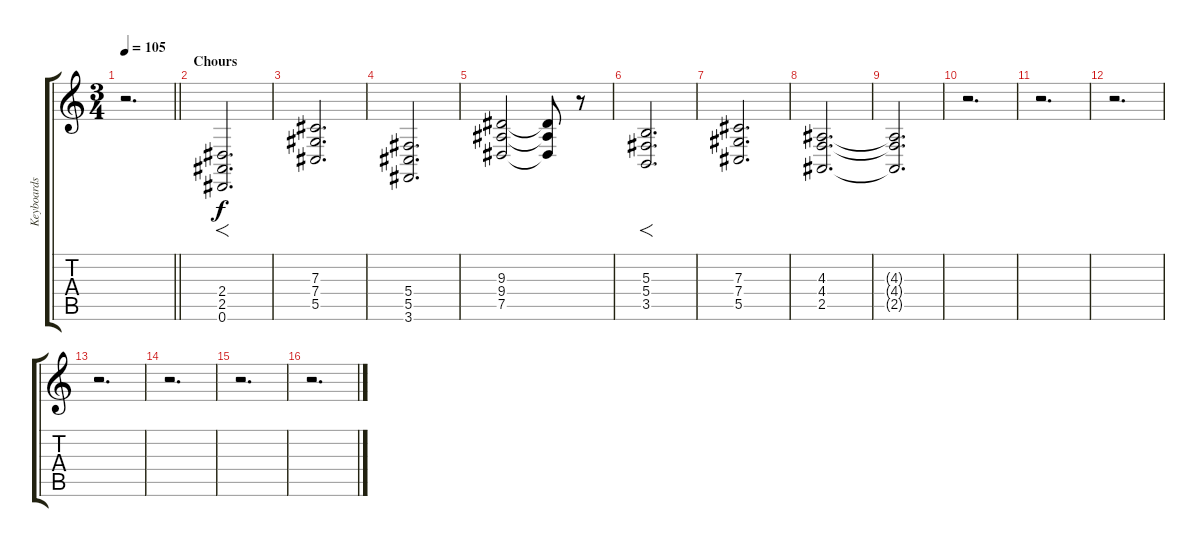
\track ("Keyboards" "Keyboards") {instrument drawbarorgan}
\staff {score tabs}
\tuning (Eb4 Bb3 Gb3 Db3 Ab2 Eb2) {hide}
\ts (3 4)
\tempo 105
\clef g2
\barLineRight lightlight
\ks c
r.2{d dy f} |
\section ("" "Chours")
(2.4 2.5 0.6).2{f d volume 8 instrument choiraahs} |
(7.3 7.4 5.5).2{d} |
(5.4 5.5 3.6).2{d} |
(9.3 9.4 7.5).2 (9.3{t} 9.4{t} 7.5{t}).8 r.8 |
(5.3 5.4 3.5).2{f d} |
(7.3 7.4 5.5).2{d} |
(4.3 4.4 2.5).2{d} |
(4.3{t} 4.4{t} 2.5{t}).2{d} |
r.2{d} |
r.2{d} |
r.2{d} |
r.2{d} |
r.2{d} |
r.2{d} |
r.2{d}
